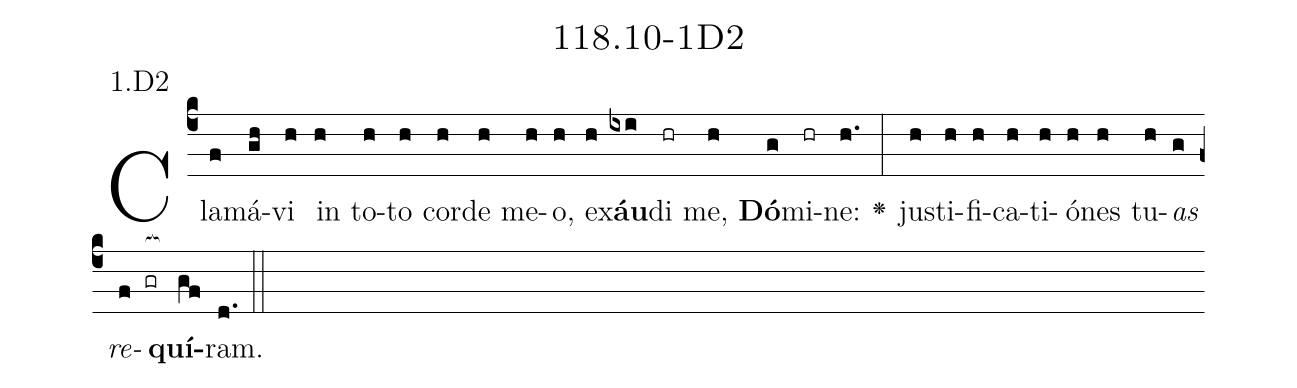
name: 118.10-1D2;
annotation: 1.D2;
%%
(c4)Cla(f)má(gh)vi(h) in(h) to(h)to(h) cor(h)de(h) me(h)o,(h) ex(h)<b>áu</b>(ixi)di(hr) me,(h) <b>Dó</b>(g)mi(hr)ne:(h.) <v>\greheightstar</v>(:) jus(h)ti(h)fi(h)ca(h)ti(h)ó(h)nes(h) tu(h)<i>as</i>(g) <i>re</i>(f gr[ocb:1{])<b>quí</b>(gf[ocb:0}])ram.(d.) (::)


%E(h) u(h) o(g) u(f) a(gf) e.(d.) (::)
